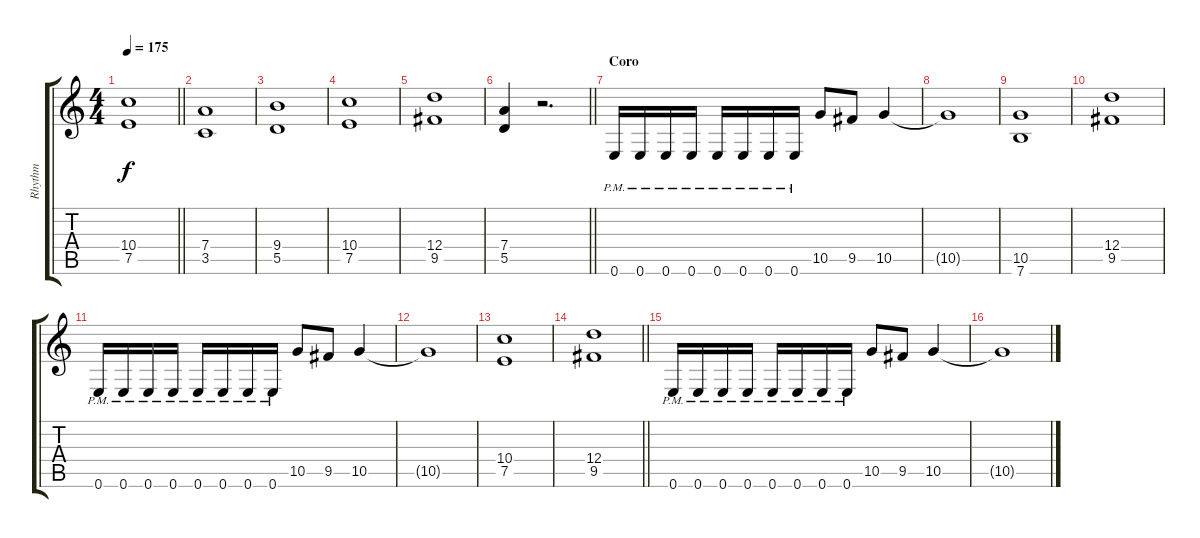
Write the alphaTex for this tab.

\track ("Rhythm" "Rhythm") {instrument distortionguitar}
\staff {score tabs}
\tuning (E4 B3 G3 D3 A2 E2) {hide}
\ts (4 4)
\tempo 175
\clef g2
\barLineRight lightlight
\ks c
(10.4{t} 7.5{t}).1{dy f} |
\section ("" "")
(7.4 3.5).1 |
(9.4 5.5).1 |
(10.4 7.5).1 |
(12.4 9.5).1 |
\barLineRight lightlight
(7.4 5.5).4 r.2{d} |
\section ("" "Coro")
0.6{pm}.16 0.6{pm}.16 0.6{pm}.16 0.6{pm}.16 0.6{pm}.16 0.6{pm}.16 0.6{pm}.16 0.6{pm}.16 10.5.8 9.5.8 10.5.4 |
10.5{t}.1 |
(10.5 7.6).1 |
(12.4 9.5).1 |
0.6{pm}.16 0.6{pm}.16 0.6{pm}.16 0.6{pm}.16 0.6{pm}.16 0.6{pm}.16 0.6{pm}.16 0.6{pm}.16 10.5.8 9.5.8 10.5.4 |
10.5{t}.1 |
(10.4 7.5).1 |
\barLineRight lightlight
(12.4 9.5).1 |
\section ("" "")
0.6{pm}.16 0.6{pm}.16 0.6{pm}.16 0.6{pm}.16 0.6{pm}.16 0.6{pm}.16 0.6{pm}.16 0.6{pm}.16 10.5.8 9.5.8 10.5.4 |
10.5{t}.1
